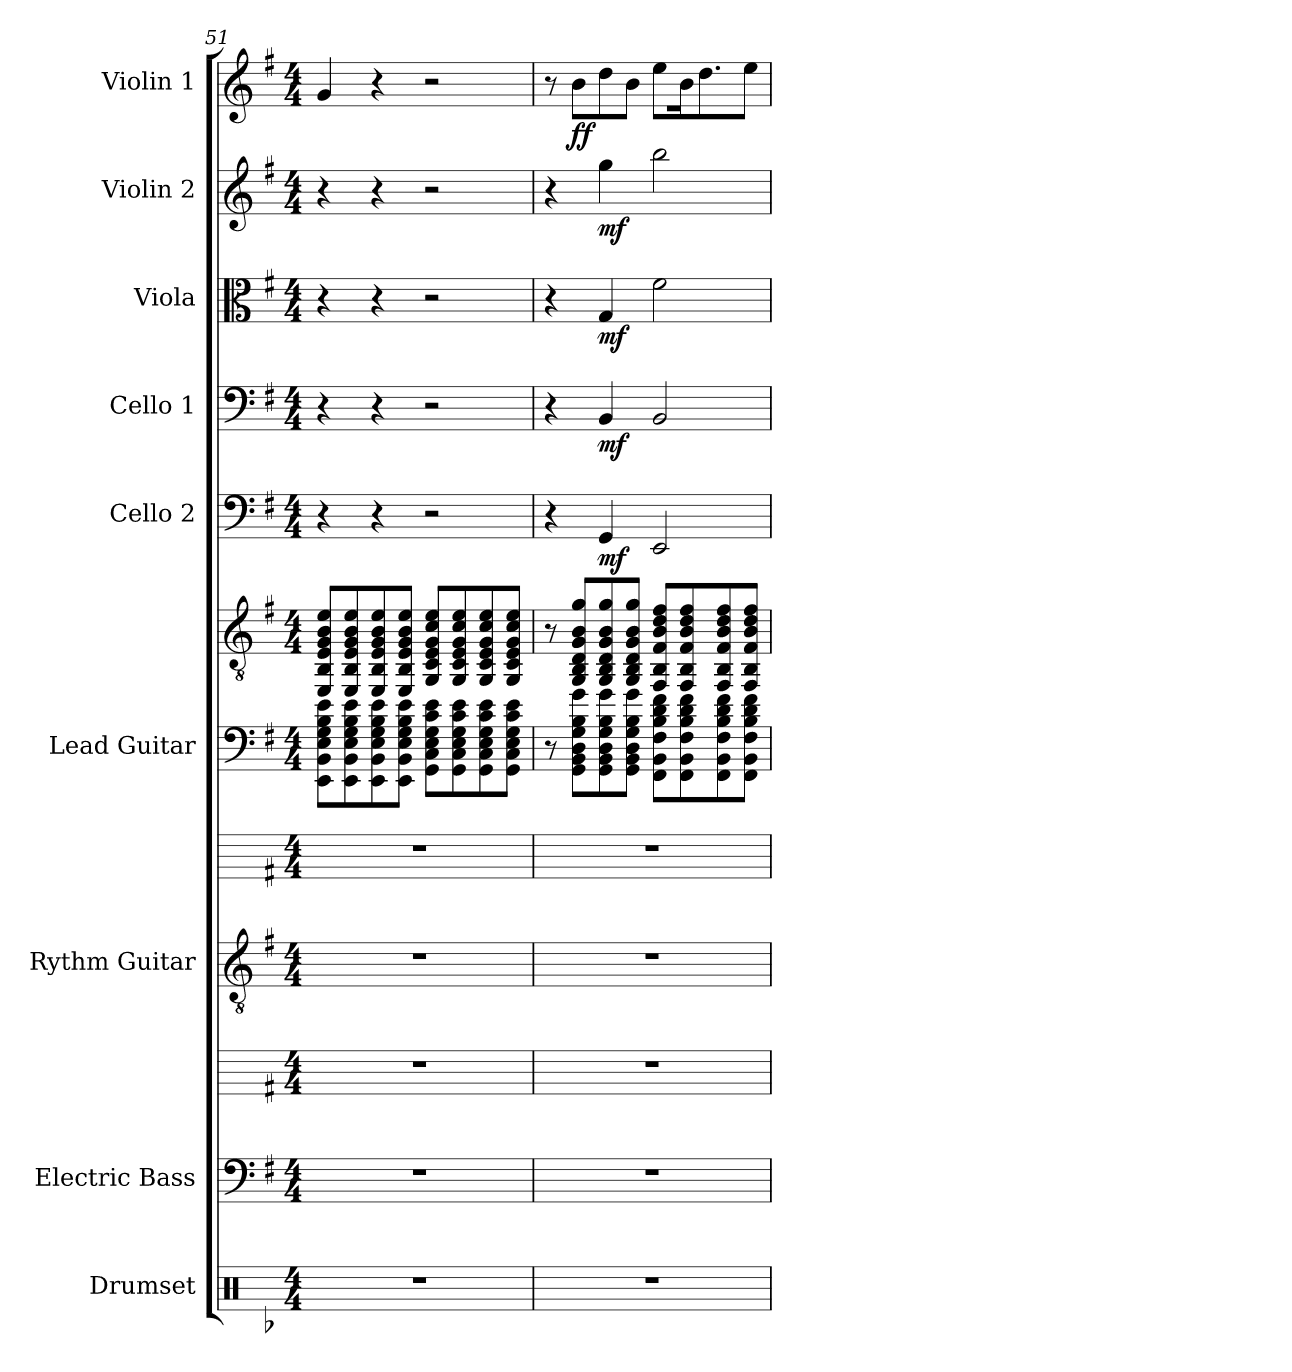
**kern	**kern	**kern	**kern	**kern	**kern	**kern	**kern	**dynam	**kern	**dynam	**kern	**dynam	**kern	**dynam	**kern	**dynam
*part9	*part8	*part8	*part7	*part7	*part6	*part6	*part5	*part5	*part4	*part4	*part3	*part3	*part2	*part2	*part1	*part1
*staff12	*staff11	*staff10	*staff9	*staff8	*staff7	*staff6	*staff5	*staff5	*staff4	*staff4	*staff3	*staff3	*staff2	*staff2	*staff1	*staff1
*I"Drumset	*I"Electric Bass	*	*I"Rythm Guitar	*	*I"Lead Guitar	*	*I"Cello 2	*	*I"Cello 1	*	*I"Viola	*	*I"Violin 2	*	*I"Violin 1	*
*I'D. Set	*I'El. B.	*	*I'Ryth. Guit.	*	*I'Ld. Gtr	*	*I'C. 2	*	*I'C. 1	*	*I'Vla.	*	*I'Vln. 2	*	*I'Vln. 1	*
*clefX	*clefF4	*	*clefGv2	*	*	*clefGv2	*clefF4	*	*clefF4	*	*clefC3	*	*clefG2	*	*clefG2	*
*	*ITrd7c12	*ITrd7c12	*	*	*	*	*	*	*	*	*	*	*	*	*	*
*k[b-]	*k[f#]	*k[f#]	*k[f#]	*k[f#]	*k[f#]	*k[f#]	*k[f#]	*	*k[f#]	*	*k[f#]	*	*k[f#]	*	*k[f#]	*
*M4/4	*M4/4	*M4/4	*M4/4	*M4/4	*M4/4	*M4/4	*M4/4	*	*M4/4	*	*M4/4	*	*M4/4	*	*M4/4	*
=51	=51	=51	=51	=51	=51	=51	=51	=51	=51	=51	=51	=51	=51	=51	=51	=51
1r	1r	1r	1r	1r	8EE\ 8BB\ 8E\ 8G\ 8B\ 8e\L	8EE/ 8BB/ 8E/ 8G/ 8B/ 8e/L	4r	.	4r	.	4r	.	4r	.	4g/	.
.	.	.	.	.	8EE\ 8BB\ 8E\ 8G\ 8B\ 8e\	8EE/ 8BB/ 8E/ 8G/ 8B/ 8e/	.	.	.	.	.	.	.	.	.	.
.	.	.	.	.	8EE\ 8BB\ 8E\ 8G\ 8B\ 8e\	8EE/ 8BB/ 8E/ 8G/ 8B/ 8e/	4r	.	4r	.	4r	.	4r	.	4r	.
.	.	.	.	.	8EE\ 8BB\ 8E\ 8G\ 8B\ 8e\J	8EE/ 8BB/ 8E/ 8G/ 8B/ 8e/J	.	.	.	.	.	.	.	.	.	.
.	.	.	.	.	8GG\ 8C\ 8E\ 8G\ 8c\ 8e\L	8GG/ 8C/ 8E/ 8G/ 8c/ 8e/L	2r	.	2r	.	2r	.	2r	.	2r	.
.	.	.	.	.	8GG\ 8C\ 8E\ 8G\ 8c\ 8e\	8GG/ 8C/ 8E/ 8G/ 8c/ 8e/	.	.	.	.	.	.	.	.	.	.
.	.	.	.	.	8GG\ 8C\ 8E\ 8G\ 8c\ 8e\	8GG/ 8C/ 8E/ 8G/ 8c/ 8e/	.	.	.	.	.	.	.	.	.	.
.	.	.	.	.	8GG\ 8C\ 8E\ 8G\ 8c\ 8e\J	8GG/ 8C/ 8E/ 8G/ 8c/ 8e/J	.	.	.	.	.	.	.	.	.	.
!!LO:PB:g=z
=52	=52	=52	=52	=52	=52	=52	=52	=52	=52	=52	=52	=52	=52	=52	=52	=52
1r	1r	1r	1r	1r	8r	8r	4r	.	4r	.	4r	.	4r	.	8r	.
!	!	!	!	!	!	!	!	!	!	!	!	!	!	!	!	!LO:DY:b
.	.	.	.	.	8GG\ 8BB\ 8D\ 8G\ 8B\ 8g\L	8GG/ 8BB/ 8D/ 8G/ 8B/ 8g/L	.	.	.	.	.	.	.	.	8b\L	ff
!	!	!	!	!	!	!	!	!LO:DY:b	!	!LO:DY:b	!	!LO:DY:b	!	!LO:DY:b	!	!
.	.	.	.	.	8GG\ 8BB\ 8D\ 8G\ 8B\ 8g\	8GG/ 8BB/ 8D/ 8G/ 8B/ 8g/	4GG/	mf	4BB/	mf	4G/	mf	4gg\	mf	8dd\	.
.	.	.	.	.	8GG\ 8BB\ 8D\ 8G\ 8B\ 8g\J	8GG/ 8BB/ 8D/ 8G/ 8B/ 8g/J	.	.	.	.	.	.	.	.	8b\J	.
.	.	.	.	.	8FF#\ 8BB\ 8F#\ 8B\ 8d\ 8f#\L	8FF#/ 8BB/ 8F#/ 8B/ 8d/ 8f#/L	2EE/	.	2BB/	.	2f#\	.	2bb\	.	8ee\L	.
.	.	.	.	.	8FF#\ 8BB\ 8F#\ 8B\ 8d\ 8f#\	8FF#/ 8BB/ 8F#/ 8B/ 8d/ 8f#/	.	.	.	.	.	.	.	.	16b\K	.
.	.	.	.	.	.	.	.	.	.	.	.	.	.	.	8.dd\	.
.	.	.	.	.	8FF#\ 8BB\ 8F#\ 8B\ 8d\ 8f#\	8FF#/ 8BB/ 8F#/ 8B/ 8d/ 8f#/	.	.	.	.	.	.	.	.	.	.
.	.	.	.	.	8FF#\ 8BB\ 8F#\ 8B\ 8d\ 8f#\J	8FF#/ 8BB/ 8F#/ 8B/ 8d/ 8f#/J	.	.	.	.	.	.	.	.	8ee\J	.
=	=	=	=	=	=	=	=	=	=	=	=	=	=	=	=	=
*-	*-	*-	*-	*-	*-	*-	*-	*-	*-	*-	*-	*-	*-	*-	*-	*-
